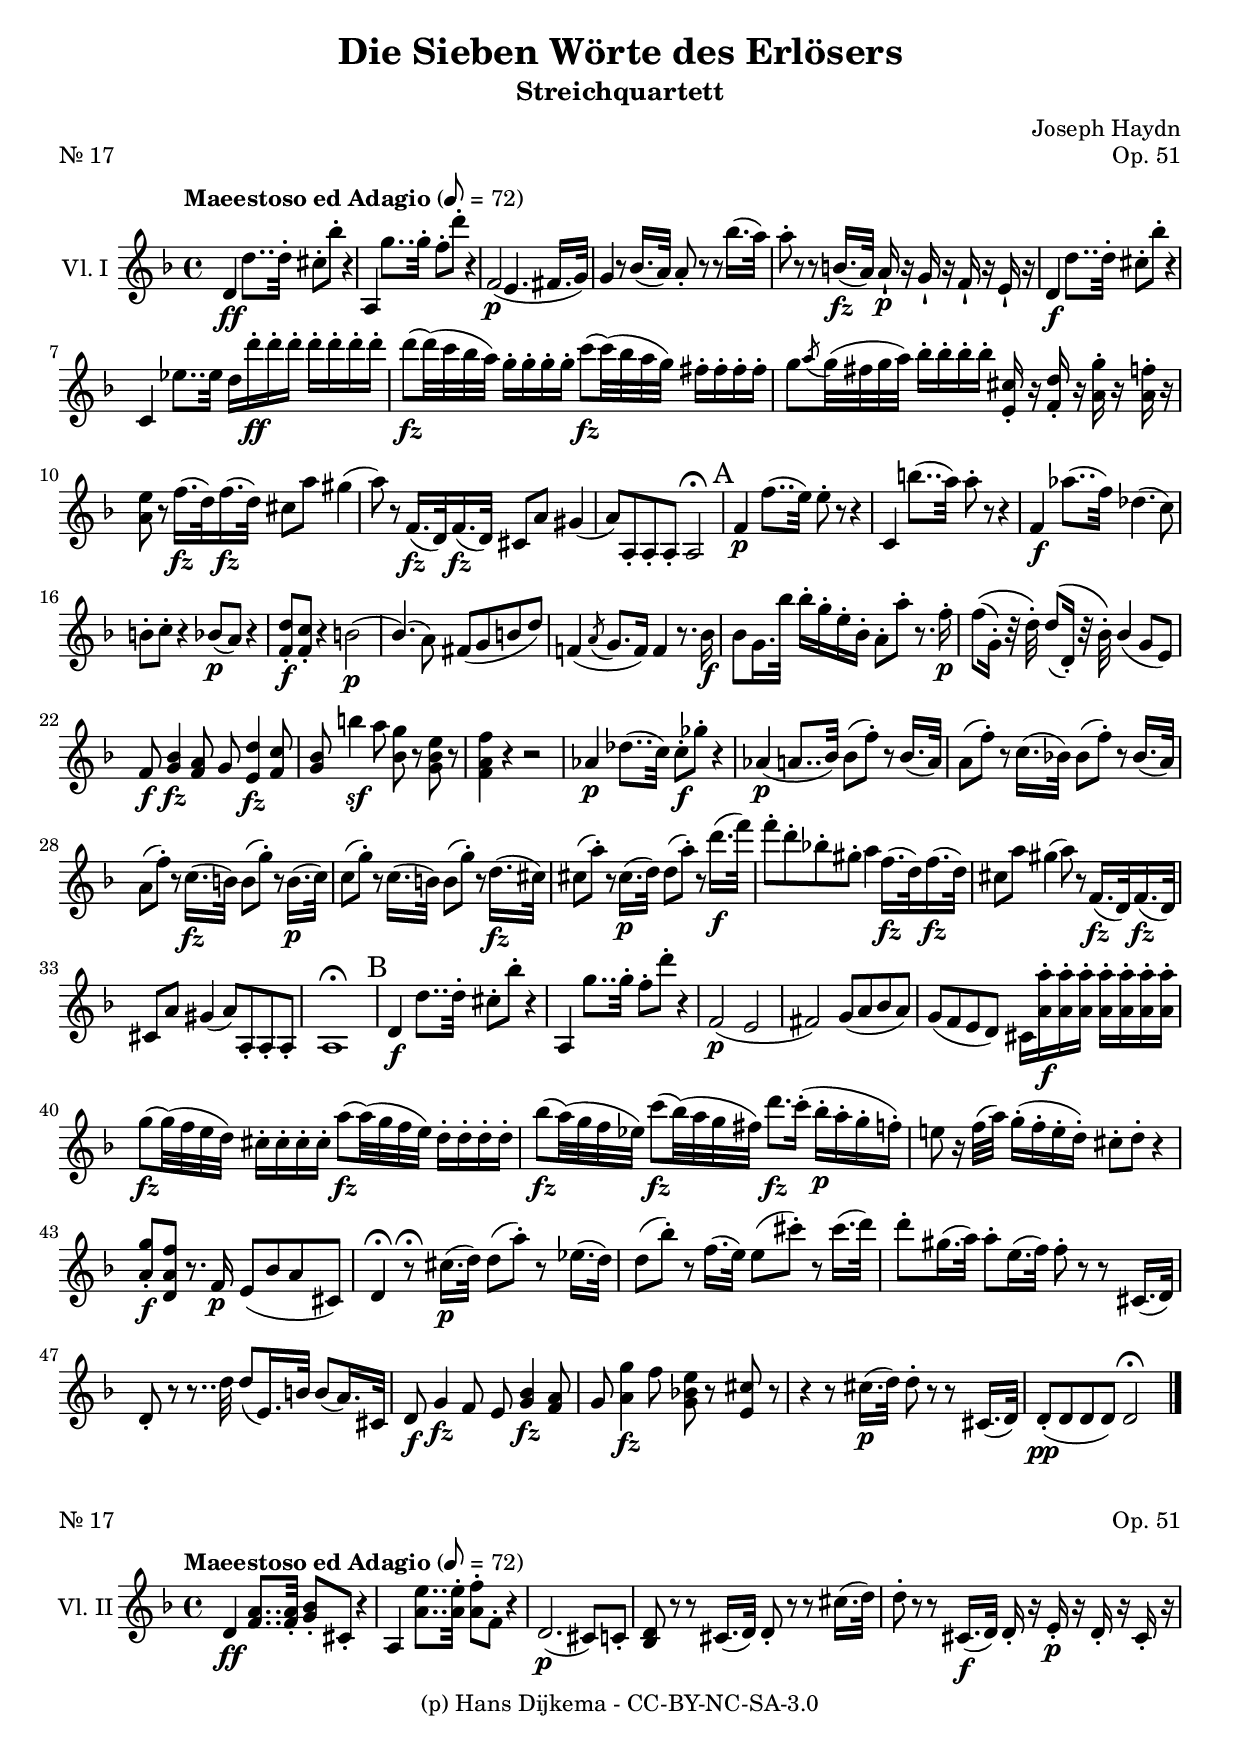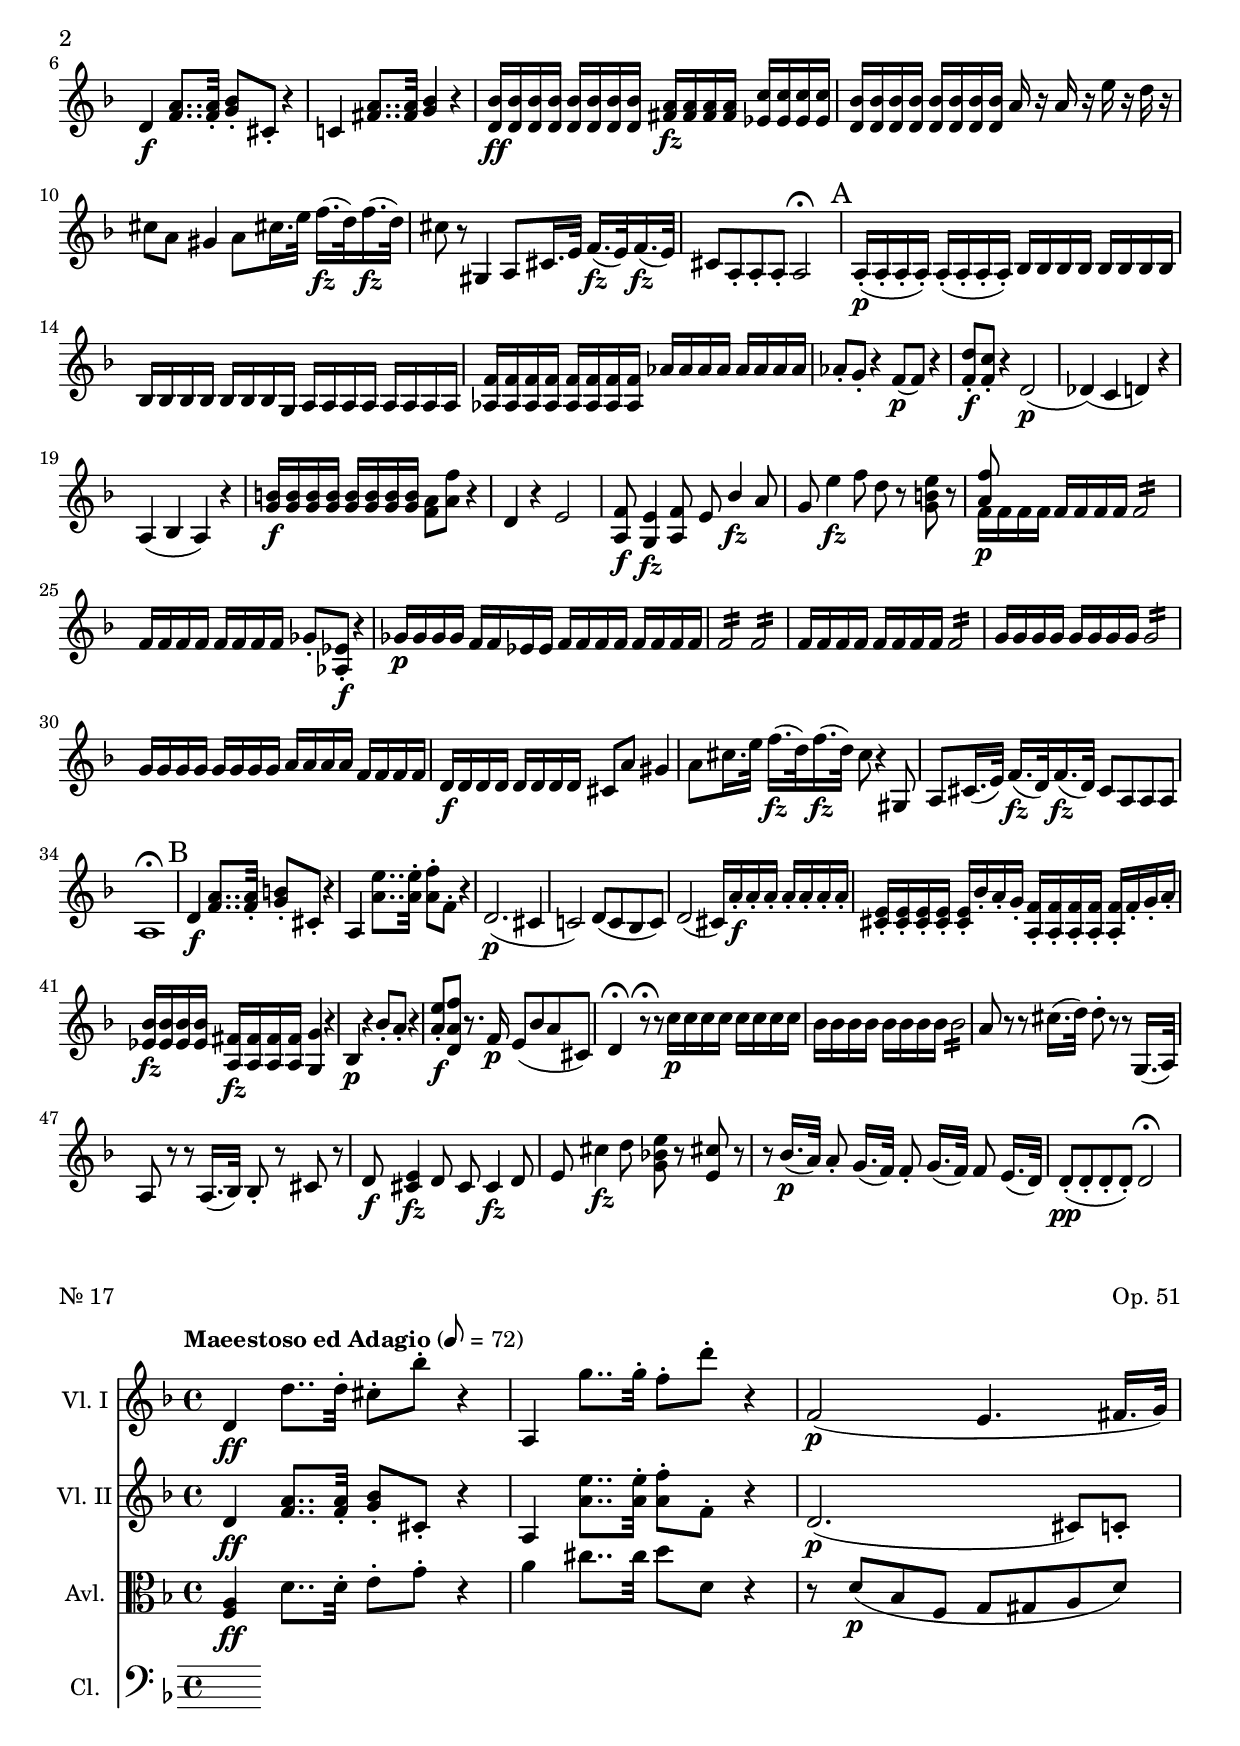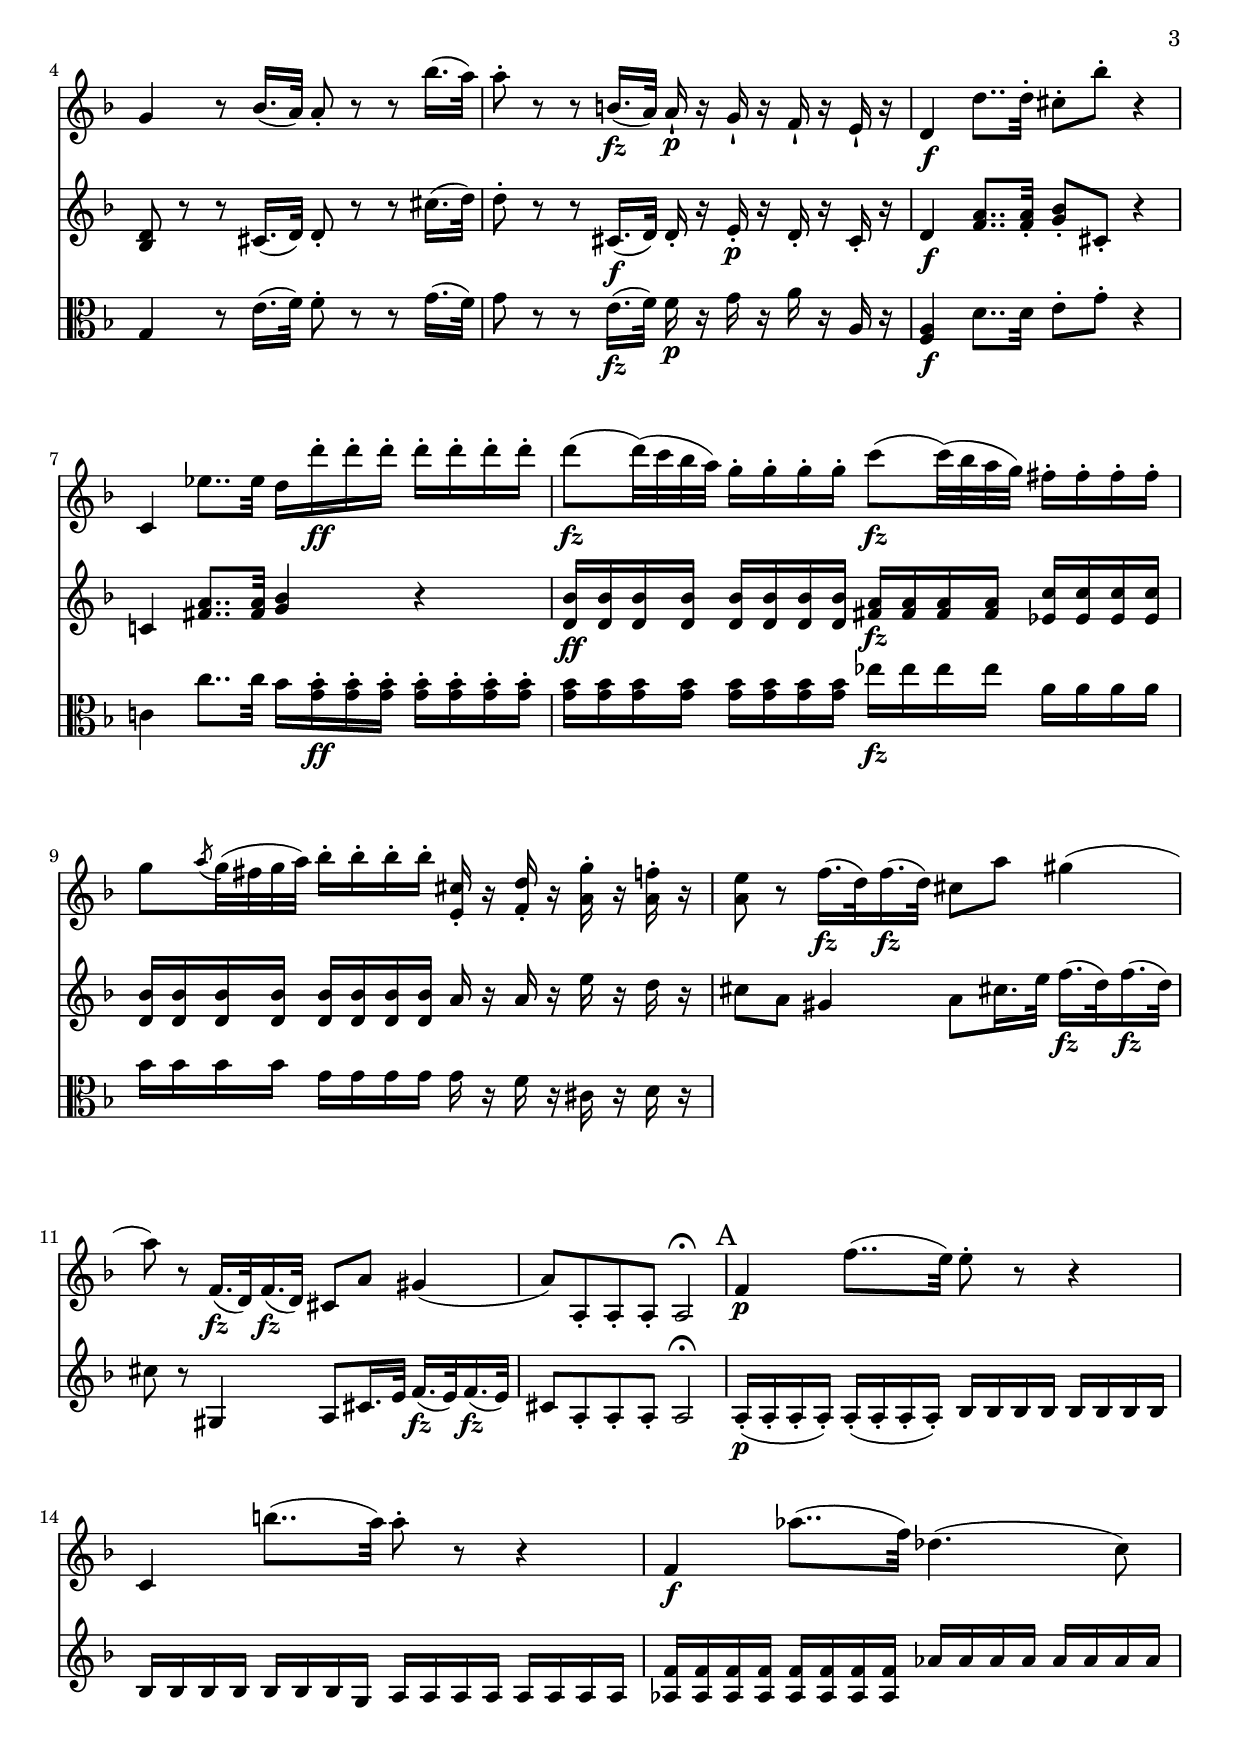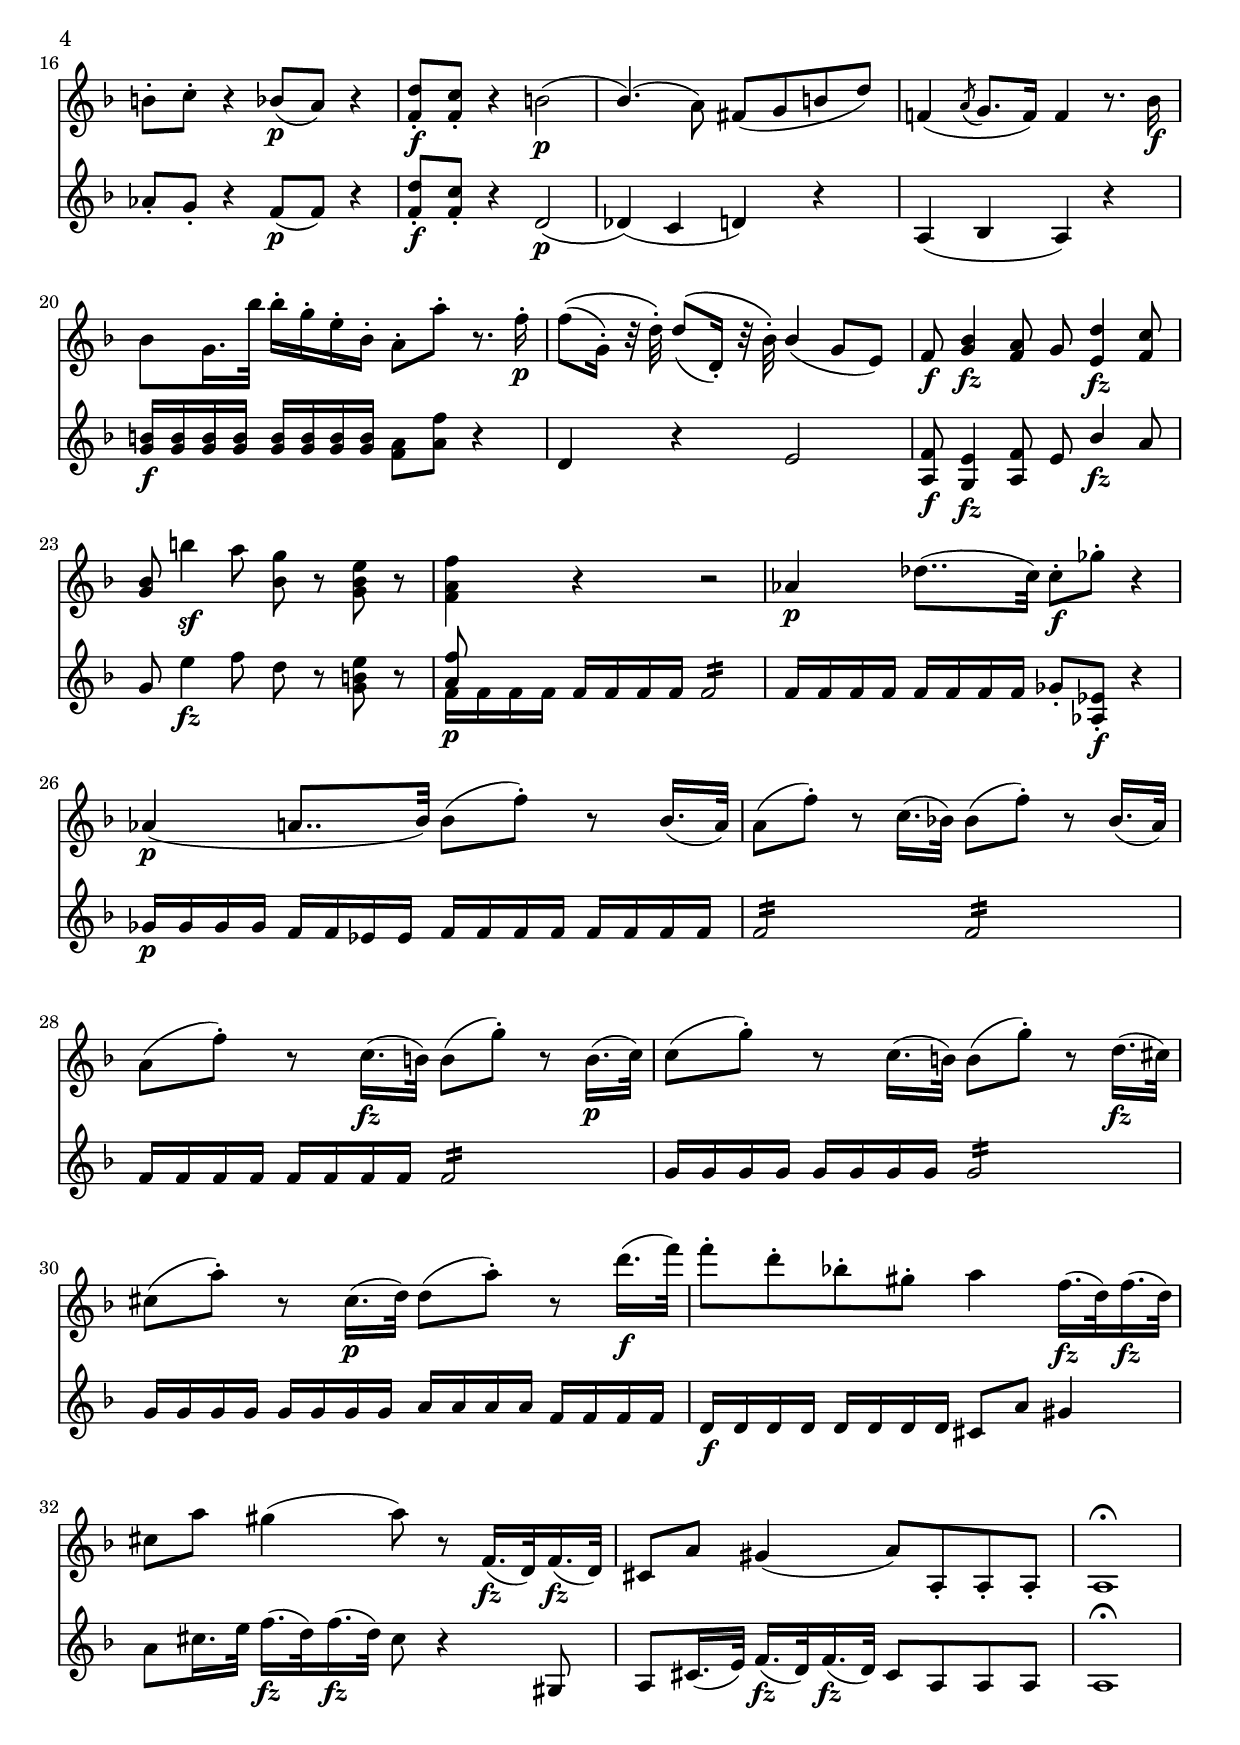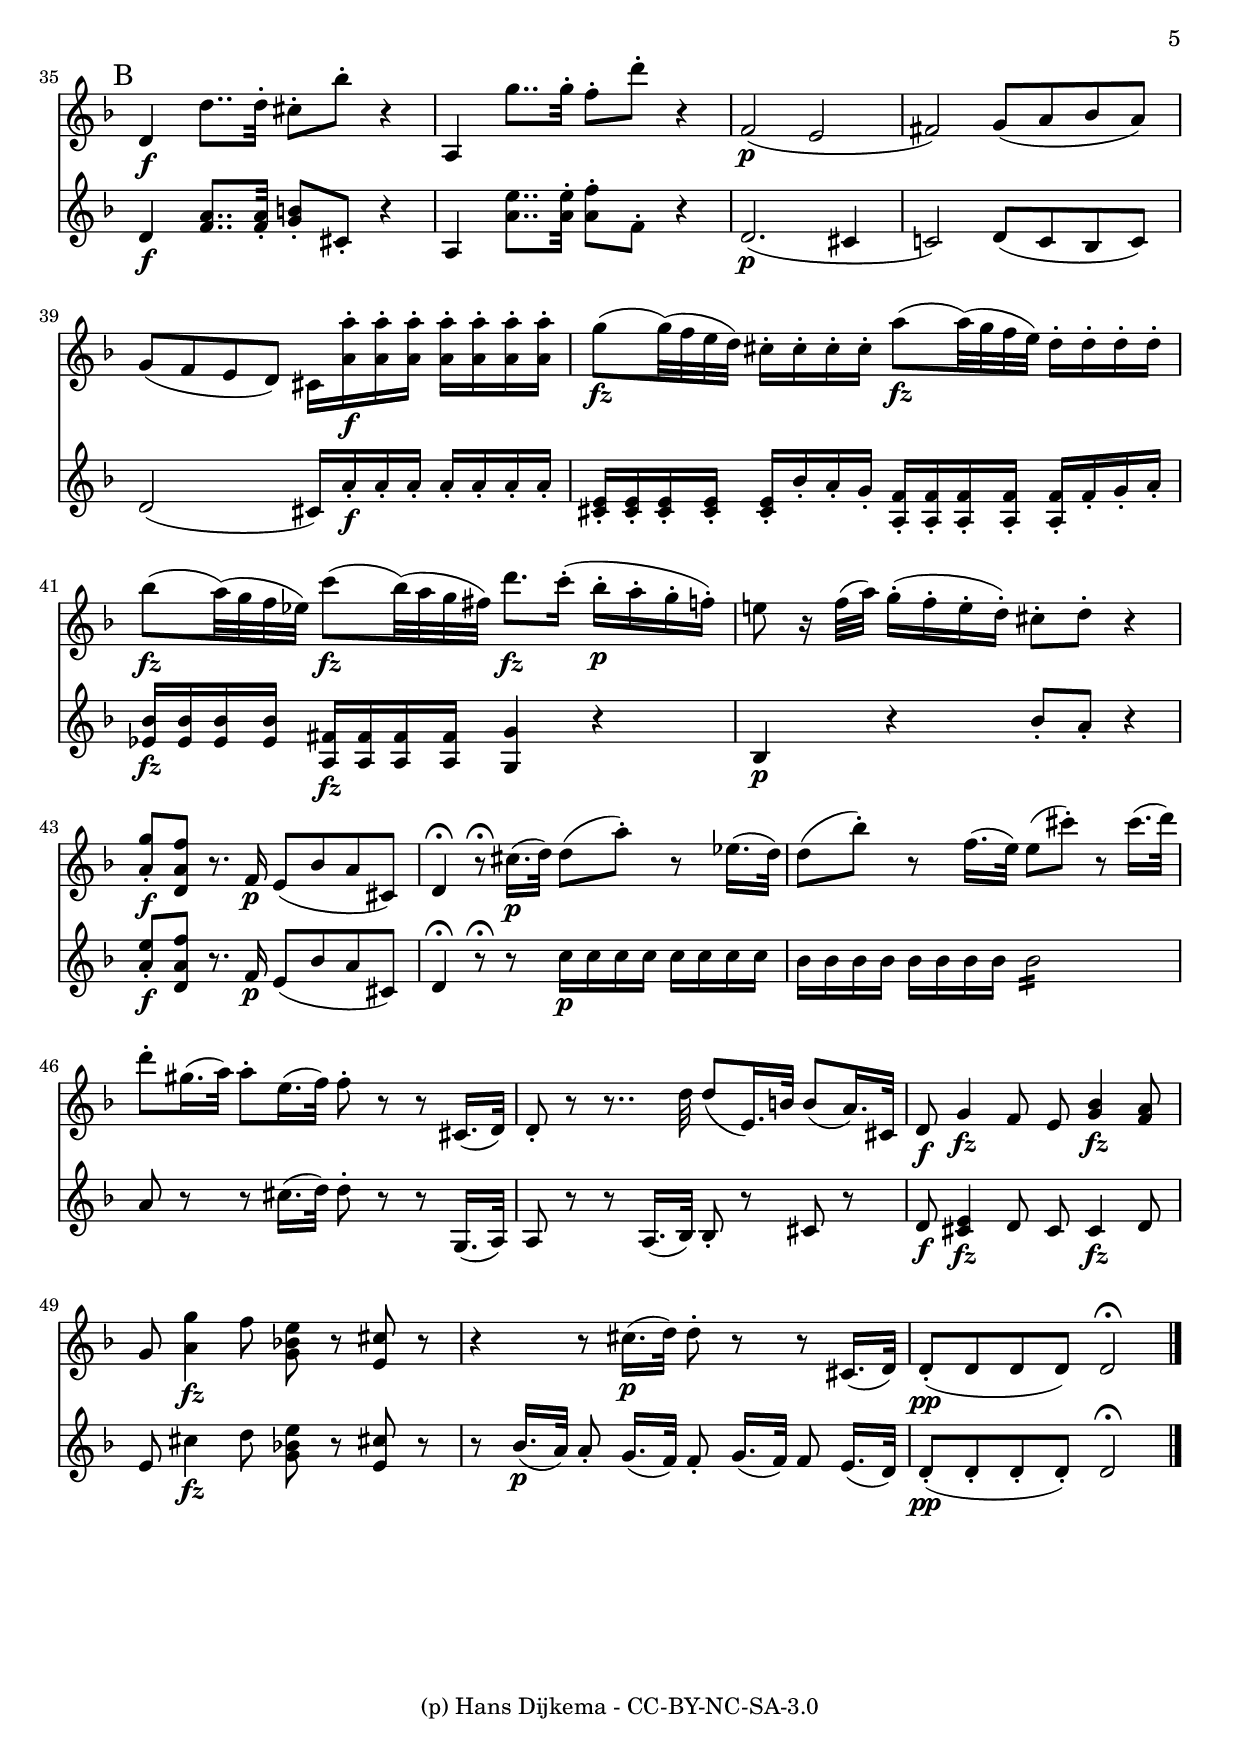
\version "2.24.4"
\language "english"

%#(set-global-staff-size 15)

\header {
  title = "Die Sieben Wörte des Erlösers"
  subtitle = "Streichquartett"
  composer = "Joseph Haydn"
  piece = "Nr. 17"
  opus = "Op. 51"
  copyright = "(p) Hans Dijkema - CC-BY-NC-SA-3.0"
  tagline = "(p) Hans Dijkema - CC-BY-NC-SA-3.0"
}

\paper {
  #(set-paper-size "a4")
  % Add space for instrument names
  indent = 10\mm
  %page-count = 1
  %min-systems-per-page = #5
  %system-system-spacing.padding = #2  %fit staves closer together
  %system-system-spacing.stretchability = #20  %how flexible the spacing is
}

\layout {
  \context {
    \Voice
    \consists "Melody_engraver"
    %\consists "Ambitus_engraver"
    \override Stem.neutral-direction = #'()
  }
}

rmtext = #(define-scheme-function
           (o)
           (ly:music?)
           (define (f o)
             (ly:music-set-property! o 'text "")
             (let ((t (ly:music-property o 'name)))
               (let ((els (ly:music-property o 'elements)))
                 (if (null? els)
                     (let ((arts (ly:music-property o 'articulations)))
                       (map (lambda (a)
                              (f a))
                            arts))
                     (map (lambda (e)
                            (f e)
                            )	
                          els))))
             )
           (let ((oo (ly:music-deep-copy o)))
             (f oo)
             oo)
           )
           

rep = #(define-scheme-function 
        (n m)
        (index? ly:music?)
        (let ((nn (- n 1))
              (mm (rmtext m))
              )
          (if (> nn 0)
                #{
                  $m \repeat unfold $nn $mm
                #}
               #{
                 $m
               #}
              )
          )
        )

fr = #(define-scheme-function
        (n)
        (ly:music?)
        (let ((nf (ly:music-deep-copy n)))
          (let ((els (ly:music-property nf 'elements)))
            (map (lambda (e)
                   (ly:music-set-property! e 'text ""))
                 els)
            )
          #{
             $n $nf $nf $nf
          #}
          )
        )

frr = #(define-scheme-function
        (n)
        (ly:music?)
        (let ((nf (ly:music-deep-copy n)))
          (let ((els (ly:music-property nf 'elements)))
            (map (lambda (e)
                   (ly:music-set-property! e 'text ""))
                 els)
            )
          #{
             $n $nf $nf $nf $nf $nf $nf $nf
          #}
          )
        )
          

fig = #(define-music-function
        (a b c)
        (ly:music? ly:music? ly:music?)
        
        (define (with-duration-i m d)
           (map (lambda (n) (with-duration-i n d))
              (ly:music-property m 'elements)))
        
         (define (with-duration-internal m duration)
           (cond 
            ((or (music-is-of-type? m 'note-event) (music-is-of-type? m 'rest-event) (music-is-of-type? m 'skip-event))
              (ly:music-set-property! m 'duration (apply ly:make-duration duration)))
            ((music-is-of-type? m 'event-chord)
              (map (lambda (n) (with-duration-internal n duration))
                (ly:music-property m 'elements)))
            (else (ly:warning "Neither note event nor chord"))
            )
             m		
             )
        
        (define (with-duration m . d)
           (with-duration-internal (ly:music-deep-copy m) d))
        
        (define (adjust-first l)
          (if (null? l)
              'done
              (let ((e (car l)))
                (if (music-is-of-type? e 'note-event)
                    (adjust-pitch-i e)
                    (adjust-first (cdr l))))
              )
          )
        
        (define (adjust-pitch-i m)
          (cond 
           ((music-is-of-type? m 'note-event)
            (let ((p (ly:music-property m 'pitch)))
              (let ((pp (ly:make-pitch -1 (ly:pitch-notename p) 0)))
                (ly:music-set-property! m 'pitch pp)))
            )
           ((music-is-of-type? m 'event-chord)
            (adjust-first (ly:music-property m 'elements))
            )
           )
          m)
        
        (define (adjust-pitch a)
          (adjust-pitch-i (ly:music-deep-copy a)))
        
        #{ #(with-duration a 3 2) #(with-duration (adjust-pitch a) 5) -. $b -. $c -. #}
        )

global = {
  \key f \major
  \time 4/4
  \tempo "Maeestoso ed Adagio" 8=72
}

introduzione = { 
  \key f \major
  \time 4/4
  \tempo "Maeestoso ed Adagio" 8=72
}

scoreAViolinI_introduzione = \relative c'' {
  \introduzione
  % Muziek volgt hier.
  \relative c' {
    d4\ff \fig d' cs8 bf'  r4   a,, \fig g'' f8 d' r4 
    f,,2\p( e4. fs16. g32)   g4 r8 bf16.( a32) a8-. r r bf'16.( a32) a8-. r r b,16.\fz( a32) a16-!\p r g-! r f-! r e-! r 
    d4\f \fig d' cs8 bf'   r4  c,,4 ef'8.. ef32 d16 d'-.\ff d-. d-. \fr d-. 
    d8\fz( d32)( c bf a) \fr g16-. c8\fz( c32)( bf a g) \fr fs16-.
    g8 \acciaccatura a g32( fs g a) \fr bf16-.  <e,, cs'>-. r <f d'>-. r <a g'>-. r <a f'>-. r 
    <a e'>8 r f'16.(\fz d32) f16.(\fz d32) cs8 a' gs4( a8) r8 f,16.(\fz d32) f16.(\fz d32) cs8 a' gs4( a8) a,-. a-. a-. a2\fermata 
    
    \mark A
    
    f'4\p f'8..( e32) e8-. r8 r4 c,4 b''8..( a32) a8-. r r4
    f,4\f af'8..( f32) df4.( c8) b8-. c-. r4 bf8\p( a) r4 <f d'>8-.\f <f c'>-. r4 b2\p( bf4.)( \stemDown a8) \stemNeutral fs( g b d) f,!4( \acciaccatura a8 g8. f16) f4 r8. bf16\f
    bf8 g16. bf'32 bf16-. g-. e-. bf-.  a8-. a'-. r8. f16-.\p f8\(( g,16-.) r32 d'-.\) d8\(( d,16-.) r32 bf'-.\) bf4( g8 e)  
    f\f <g bf>4\fz <f a>8 g <e d'>4\fz <f c'>8   <g bf> b'4\sf a8 <bf, g'> r <g bf e> r <f a f'>4 r4 r2
    af4\p df8..( c32)  c8-.\f gf'-. r4 
    af,4\p( a8.. bf32) bf8( f'-.) r8 bf,16.( a32) a8( f'-.) r c16.( bf!32) bf8( f'-.) r8 bf,16.( a32) a8( f'-.) r c16.(\fz b32) b8( g'-.) r b,16.\p( c32) 
    c8( g'-.) r c,16.( b32) b8( g'-.) r d16.(\fz cs32) cs8( a'-.) r cs,16.\p( d32) d8( a'-.) r d16.\f( f32) f8-. d-.  bf!-. gs-. a4
    f16.\fz( d32) f16.\fz( d32) cs8 a' gs4( a8) r   f,16.\fz( d32) f16.\fz( d32)  cs8 a' gs4( a8) a,-. a-. a-. a1\fermata
    
    \mark B
    d4\f d'8.. d32-. cs8-. bf'-. r4   a,, g''8.. g32-. f8-. d'-. r4 
    f,,2\p( e fs) g8( a bf a)  g( f e d) cs16 <a' a'>-.\f <a a'>-. <a a'>-. \fr <a a'>-.  
    g'8\fz( g32)( f e d) \fr cs16-. a'8\fz( a32)( g f e) \fr d16-. 
    bf'8\fz( a32)( g f ef) c'8\fz( bf32)( a g fs) d'8.\fz c16-.( bf-.\p a-. g-. f-.)  e!8 r16  f32( a) g16-.( f-. e-. d-.) cs8-. d-. r4
    \stemUp <a g'>8-.\f <d, a' f'> r8. \stemNeutral f16\p e8( bf' a cs,) d4\fermata r8\fermata cs'16.\p( d32) d8( a'8-.) r8 ef16.( d32) d8( bf'8-.) r f16.( e32) e8( cs'-.) r cs16.( d32) 
    d8-. gs,16.( a32) a8-.  e16.( f32) f8-. r r  cs,16.( d32) d8-.  r r8.. d'32 d8( e,16.) b'32 b8( a16.) cs,32 
    d8\f g4\fz f8 e <g bf>4\fz <f a>8 g <a g'>4\fz  f'8 <g, bf! e> r <e cs'> r 
    r4 r8 cs'16.(\p d32) d8-. r r cs,16.( d32) d8-.(\pp d d d) d2\fermata 
    \bar "|."
  }
}

scoreAViolinII_introduzione = \relative c'' {
  \global
  % Muziek volgt hier.
  \relative c' {
    d4\ff \fig <f a> <g bf>8 cs,  r4   a4  \fig <a' e'> <a f'>8 f r4  
    d2.\p( cs8) c-. <bf d> r r  cs16.( d32) d8-. r r cs'16.( d32)   d8-. r r cs,16.(\f d32) d16-. r e-.\p r d-. r cs-. r
    d4\f \fig <f a> <g bf>8 cs, r4  c!4 <fs a>8.. <fs a>32 <g bf>4 r
    \fr <d bf'>16\ff \fr <d bf'>  \fr <fs a>\fz \fr <ef c'>  \frr <d bf'> a' r a r e' r d r cs8 a8 gs4 a8 cs!16. e32  f16.(\fz d32) f16.(\fz d32) 
    cs8 r gs,4 a8 cs16. e32 f16.(\fz e32) f16.(\fz e32)  cs8 a-. a-. a-. a2\fermata 
    
    \mark A 
    
    \rep 2 {a16-.(\p a-. a-. a-.)} \rep 8 bf \rep 7 bf g \rep 8 a \rep 8 <af f'>  af' \rep 7 af
    af8-. g-. r4 f8\p( f) r4  <f d'>8-.\f <f c'>-. r4 d2\p( df4)( c d) r4 a4( bf a) r
    <g' b>16\f \rep 7 <g b>16 <f a>8 <a f'> r4 d,4 r4 e2 <a, f'>8\f <g e'>4\fz <a f'>8 e' bf'4\fz a8 g e'4\fz f8 d8 r <g, b e> r  
    <<{ \stemDown \rep 4 f16\p } \\ {\stemUp <a f'>8 }>> \rep 4 f16 f2:16 \rep 8 f16 gf8-. <af, ef'>-.\f r4 gf'16\p \rep 3 gf f f ef ef 
    \rep 8 f f2:16 f2:16 \rep 8 f16 f2:16 \rep 8 g16 g2:16  \rep 8 g16 \rep 4 a \rep 4 f \rep 8 d\f  cs8 a' gs4
    a8 cs16. e32 f16.\fz( d32) f16.\fz( d32)  cs8 r4 gs,8 a cs16.( e32) f16.\fz( d32) f16.\fz( d32) cs8 a a a  a1\fermata 
    
    \mark B
    d4\f \fig <f a> <g b>8 cs, r4 a4 \fig <a' e'> <a f'>8 f r4 
    d2.\p( cs4 c!2) d8( c bf c)  d2( cs16) a'-.\f \rep 6 a-. \rep 4 <e cs>-. <e cs>-. bf'-. a-. g-.  <a, f'>-. \rep 4 <a f'>-. f'-. g-. a-.
    \rep 4 <ef bf'>\fz <a, fs'>\fz \rep 3 <a fs'> <g g'>4 r bf\p r bf'8-. a-. r4
    <a e'>8-.\f <d, a' f'> r8. f16\p e8( bf' a cs,) d4\fermata  r8\fermata  r8 c'16\p \rep 7 c16 \rep 8 bf bf2:16 
    a8 r8 r8 cs16.( d32) d8-. r8 r8 g,,16.( a32) a8 r8 r8 a16.( bf32) bf8-. r8 cs r  d8\f <cs e>4\fz  d8 cs8 cs4\fz d8 
    e8 cs'4\fz  d8 <g, bf! e>8 r <e cs'!> r 
    r bf'16.\p( a32) \autoBeamOff a8-. \autoBeamOn g16.( f32) \autoBeamOff f8-. \autoBeamOn g16.( f32) \autoBeamOff f8 \autoBeamOn e16.( d32) 
    d8-.(\pp d-. d-. d-.) d2\fermata 
  } 
  
}

scoreAViola_introduzione = \relative c' {
  \global
  % Muziek volgt hier.
  <a f>4\ff \fig d  e8 g r4  a4 cs8.. cs32 d8 d, r4 r8 d\p( bf f g gs a d) g,4 r8 e'16.( f32) f8-. r r g16.( f32)  g8 r r e16.(\fz f32) f16\p r g r a r a, r
  <f a>4\f d'8.. d32 e8-. g-. r4  c,!4  c'8.. c32  bf16  \rep 7 <g bf>-.\ff \rep 8 <g bf> ef'\fz ef ef ef a, a a a bf bf bf bf g g g g g r f r cs r d r  
  
  
  
}

scoreACello_introduzione = \relative c {
  \global
  % Muziek volgt hier.
  
}

scoreAViolinIPart_introduzione = \new Staff \with {
  instrumentName = "Vl. I"
} \scoreAViolinI_introduzione

scoreAViolinIIPart_introduzione = \new Staff \with {
  instrumentName = "Vl. II"
} \scoreAViolinII_introduzione

scoreAViolaPart_introduzione = \new Staff \with {
  instrumentName = "Avl."
} { \clef alto \scoreAViola_introduzione }

scoreACelloPart_introduzione = \new Staff \with {
  instrumentName = "Cl."
} { \clef bass \scoreACello_introduzione }


\score {
  \scoreAViolinIPart_introduzione
  \layout { 
    \context {
      \Score
      \override SpacingSpanner.common-shortest-duration = #(ly:make-moment 1/3)
    }
    %#(layout-set-staff-size 16) 
  }
}

\score {
  \scoreAViolinIIPart_introduzione
  \layout { 
    \context {
      \Score
      \override SpacingSpanner.common-shortest-duration = #(ly:make-moment 1/3)
    }
    %#(layout-set-staff-size 16) 
  }
}



\score {
  <<
    \scoreAViolinIPart_introduzione
    \scoreAViolinIIPart_introduzione
    \scoreAViolaPart_introduzione
    \scoreACelloPart_introduzione
  >>
  \layout { }
}
